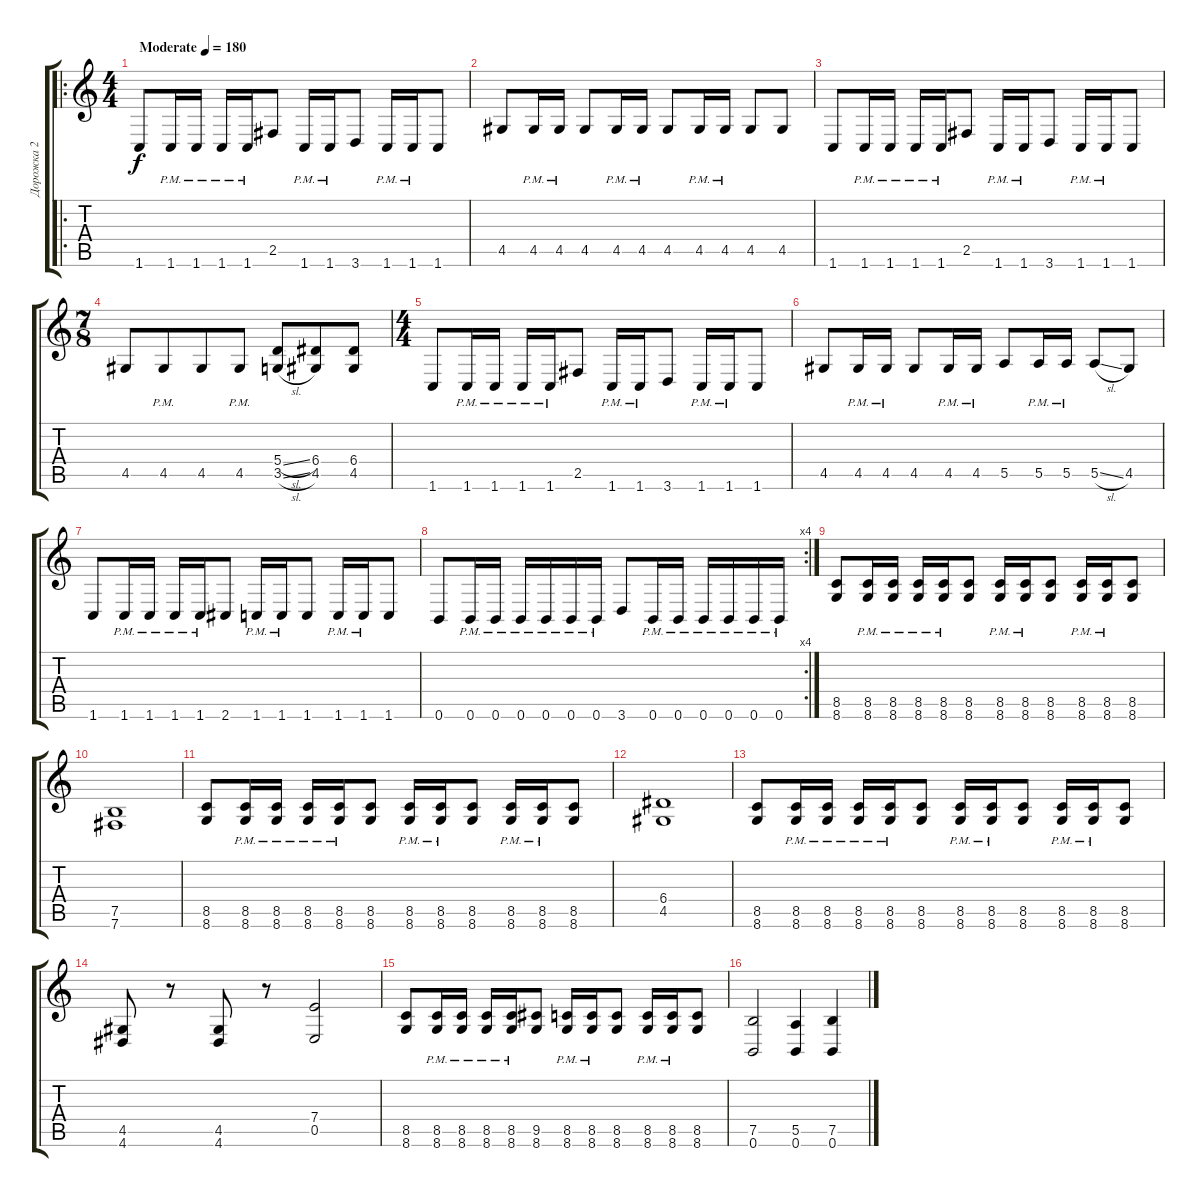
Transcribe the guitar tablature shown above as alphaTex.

\track ("Дорожка 2" "Дорожка 2") {instrument distortionguitar}
\staff {score tabs}
\tuning (B3 Gb3 D3 A2 E2 B1) {hide}
\ro
\ts (4 4)
\tempo (180 "Moderate")
\clef g2
\ks c
1.6.8{dy f instrument distortionguitar} 1.6{pm}.16 1.6{pm}.16 1.6{pm}.16 1.6{pm}.16 2.5.8 1.6{pm}.16 1.6{pm}.16 3.6.8 1.6{pm}.16 1.6{pm}.16 1.6.8 |
4.5.8 4.5{pm}.16 4.5{pm}.16 4.5.8 4.5{pm}.16 4.5{pm}.16 4.5.8 4.5{pm}.16 4.5{pm}.16 4.5.8 4.5.8 |
1.6.8 1.6{pm}.16 1.6{pm}.16 1.6{pm}.16 1.6{pm}.16 2.5.8 1.6{pm}.16 1.6{pm}.16 3.6.8 1.6{pm}.16 1.6{pm}.16 1.6.8 |
\ts (7 8)
4.5.8 4.5{pm}.8 4.5.8 4.5{pm}.8 (5.4{sl} 3.5{sl}).8 (6.4 4.5).8 (6.4 4.5).8 |
\ts (4 4)
1.6.8 1.6{pm}.16 1.6{pm}.16 1.6{pm}.16 1.6{pm}.16 2.5.8 1.6{pm}.16 1.6{pm}.16 3.6.8 1.6{pm}.16 1.6{pm}.16 1.6.8 |
4.5.8 4.5{pm}.16 4.5{pm}.16 4.5.8 4.5{pm}.16 4.5{pm}.16 5.5.8 5.5{pm}.16 5.5{pm}.16 5.5{sl}.8 4.5.8 |
1.6.8 1.6{pm}.16 1.6{pm}.16 1.6{pm}.16 1.6{pm}.16 2.6.8 1.6{pm}.16 1.6{pm}.16 1.6.8 1.6{pm}.16 1.6{pm}.16 1.6.8 |
\rc 4
0.6.8 0.6{pm}.16 0.6{pm}.16 0.6{pm}.16 0.6{pm}.16 0.6{pm}.16 0.6{pm}.16 3.6.8 0.6{pm}.16 0.6{pm}.16 0.6{pm}.16 0.6{pm}.16 0.6{pm}.16 0.6{pm}.16 |
(8.5 8.6).8 (8.5{pm} 8.6{pm}).16 (8.5{pm} 8.6{pm}).16 (8.5{pm} 8.6{pm}).16 (8.5{pm} 8.6{pm}).16 (8.5 8.6).8 (8.5{pm} 8.6{pm}).16 (8.5{pm} 8.6{pm}).16 (8.5 8.6).8 (8.5{pm} 8.6{pm}).16 (8.5{pm} 8.6{pm}).16 (8.5 8.6).8 |
(7.5 7.6).1 |
(8.5 8.6).8 (8.5{pm} 8.6{pm}).16 (8.5{pm} 8.6{pm}).16 (8.5{pm} 8.6{pm}).16 (8.5{pm} 8.6{pm}).16 (8.5 8.6).8 (8.5{pm} 8.6{pm}).16 (8.5{pm} 8.6{pm}).16 (8.5 8.6).8 (8.5{pm} 8.6{pm}).16 (8.5{pm} 8.6{pm}).16 (8.5 8.6).8 |
(6.4 4.5).1 |
(8.5 8.6).8 (8.5{pm} 8.6{pm}).16 (8.5{pm} 8.6{pm}).16 (8.5{pm} 8.6{pm}).16 (8.5{pm} 8.6{pm}).16 (8.5 8.6).8 (8.5{pm} 8.6{pm}).16 (8.5{pm} 8.6{pm}).16 (8.5 8.6).8 (8.5{pm} 8.6{pm}).16 (8.5{pm} 8.6{pm}).16 (8.5 8.6).8 |
(4.5 4.6).8 r.8 (4.5 4.6).8 r.8 (7.4 0.5).2 |
(8.5 8.6).8 (8.5{pm} 8.6{pm}).16 (8.5{pm} 8.6{pm}).16 (8.5{pm} 8.6{pm}).16 (8.5{pm} 8.6{pm}).16 (9.5 8.6).8 (8.5{pm} 8.6{pm}).16 (8.5{pm} 8.6{pm}).16 (8.5 8.6).8 (8.5{pm} 8.6{pm}).16 (8.5{pm} 8.6{pm}).16 (8.5 8.6).8 |
(7.5 0.6).2 (5.5 0.6).4 (7.5 0.6).4
